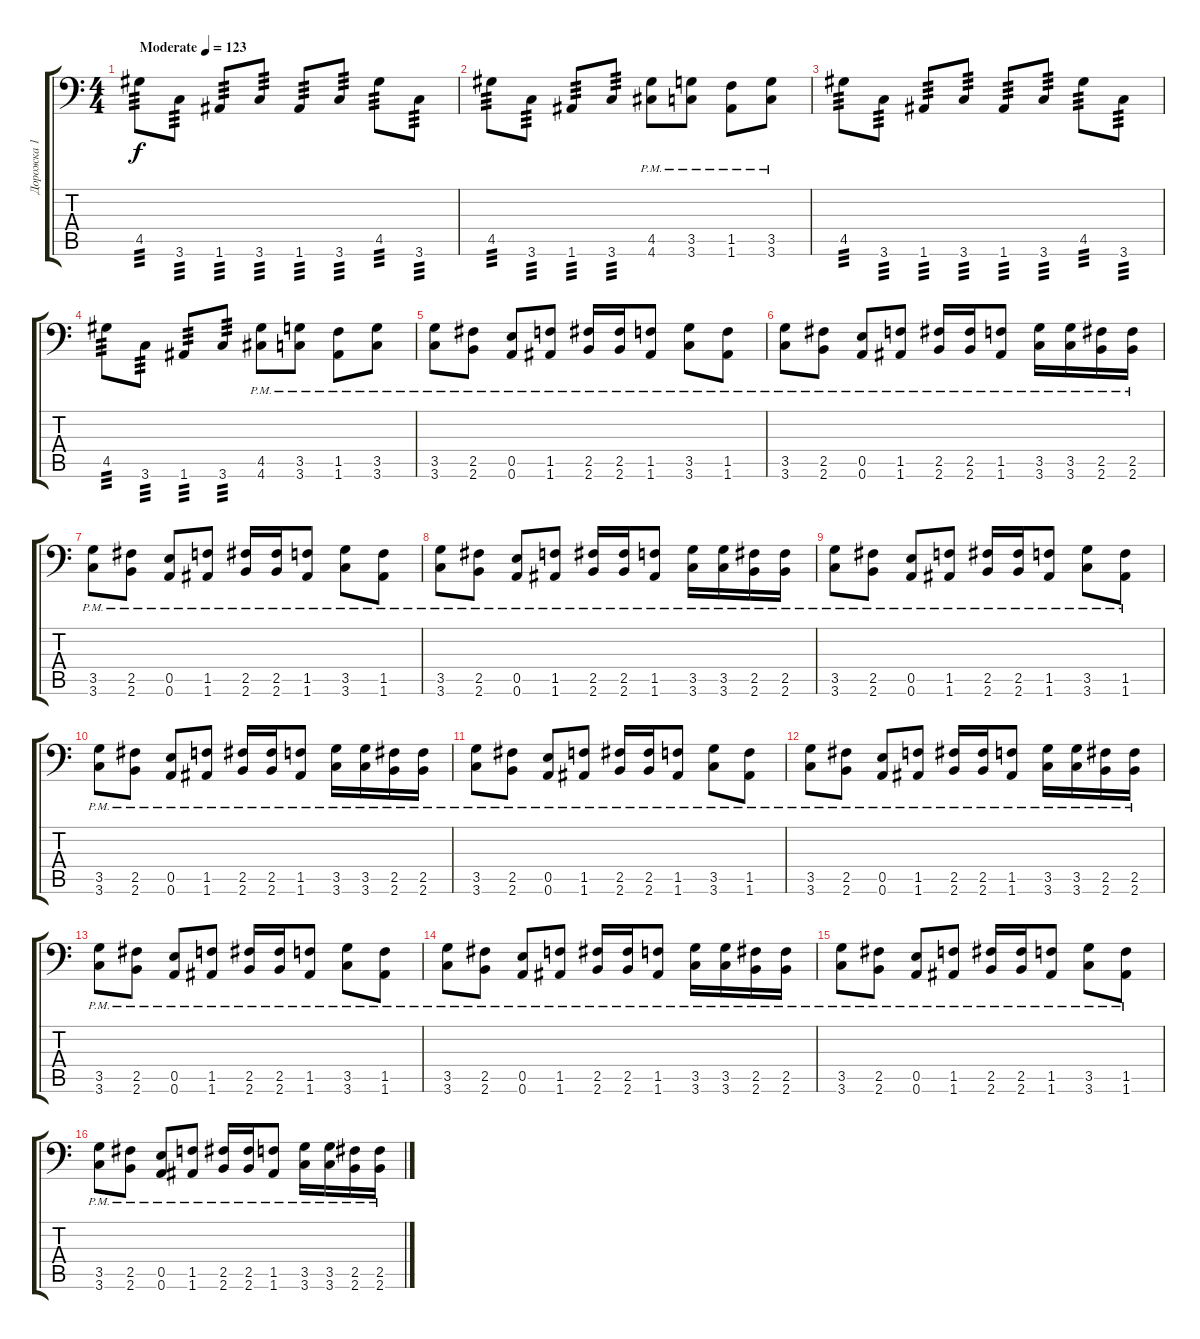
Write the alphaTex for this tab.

\track ("Дорожка 1" "Дорожка 1") {instrument distortionguitar}
\staff {score tabs}
\tuning (B3 Gb3 D3 A2 E2 A1) {hide}
\ts (4 4)
\tempo (123 "Moderate")
\clef f4
\ks c
4.5.8{tp 3 dy f instrument distortionguitar} 3.6.8{tp 3} 1.6.8{tp 3} 3.6.8{tp 3} 1.6.8{tp 3} 3.6.8{tp 3} 4.5.8{tp 3} 3.6.8{tp 3} |
4.5.8{tp 3} 3.6.8{tp 3} 1.6.8{tp 3} 3.6.8{tp 3} (4.5{pm} 4.6{pm}).8 (3.5{pm} 3.6{pm}).8 (1.5{pm} 1.6{pm}).8 (3.5{pm} 3.6{pm}).8 |
4.5.8{tp 3} 3.6.8{tp 3} 1.6.8{tp 3} 3.6.8{tp 3} 1.6.8{tp 3} 3.6.8{tp 3} 4.5.8{tp 3} 3.6.8{tp 3} |
4.5.8{tp 3} 3.6.8{tp 3} 1.6.8{tp 3} 3.6.8{tp 3} (4.5{pm} 4.6{pm}).8 (3.5{pm} 3.6{pm}).8 (1.5{pm} 1.6).8 (3.5{pm} 3.6{pm}).8 |
(3.5{pm} 3.6{pm}).8 (2.5{pm} 2.6{pm}).8 (0.5{pm} 0.6{pm}).8 (1.5{pm} 1.6{pm}).8 (2.5{pm} 2.6{pm}).16 (2.5{pm} 2.6{pm}).16 (1.5{pm} 1.6{pm}).8 (3.5{pm} 3.6{pm}).8 (1.5{pm} 1.6{pm}).8 |
(3.5{pm} 3.6{pm}).8 (2.5{pm} 2.6{pm}).8 (0.5{pm} 0.6{pm}).8 (1.5{pm} 1.6{pm}).8 (2.5{pm} 2.6{pm}).16 (2.5{pm} 2.6{pm}).16 (1.5{pm} 1.6{pm}).8 (3.5{pm} 3.6{pm}).16 (3.5{pm} 3.6{pm}).16 (2.5{pm} 2.6{pm}).16 (2.5{pm} 2.6{pm}).16 |
(3.5{pm} 3.6{pm}).8 (2.5{pm} 2.6{pm}).8 (0.5{pm} 0.6{pm}).8 (1.5{pm} 1.6{pm}).8 (2.5{pm} 2.6{pm}).16 (2.5{pm} 2.6{pm}).16 (1.5{pm} 1.6{pm}).8 (3.5{pm} 3.6{pm}).8 (1.5{pm} 1.6{pm}).8 |
(3.5{pm} 3.6{pm}).8 (2.5{pm} 2.6{pm}).8 (0.5{pm} 0.6{pm}).8 (1.5{pm} 1.6{pm}).8 (2.5{pm} 2.6{pm}).16 (2.5{pm} 2.6{pm}).16 (1.5{pm} 1.6{pm}).8 (3.5{pm} 3.6{pm}).16 (3.5{pm} 3.6{pm}).16 (2.5{pm} 2.6{pm}).16 (2.5{pm} 2.6{pm}).16 |
(3.5{pm} 3.6{pm}).8 (2.5{pm} 2.6{pm}).8 (0.5{pm} 0.6{pm}).8 (1.5{pm} 1.6{pm}).8 (2.5{pm} 2.6{pm}).16 (2.5{pm} 2.6{pm}).16 (1.5{pm} 1.6{pm}).8 (3.5{pm} 3.6{pm}).8 (1.5{pm} 1.6{pm}).8 |
(3.5{pm} 3.6{pm}).8 (2.5{pm} 2.6{pm}).8 (0.5{pm} 0.6{pm}).8 (1.5{pm} 1.6{pm}).8 (2.5{pm} 2.6{pm}).16 (2.5{pm} 2.6{pm}).16 (1.5{pm} 1.6{pm}).8 (3.5{pm} 3.6{pm}).16 (3.5{pm} 3.6{pm}).16 (2.5{pm} 2.6{pm}).16 (2.5{pm} 2.6{pm}).16 |
(3.5{pm} 3.6{pm}).8 (2.5{pm} 2.6{pm}).8 (0.5{pm} 0.6{pm}).8 (1.5{pm} 1.6{pm}).8 (2.5{pm} 2.6{pm}).16 (2.5{pm} 2.6{pm}).16 (1.5{pm} 1.6{pm}).8 (3.5{pm} 3.6{pm}).8 (1.5{pm} 1.6{pm}).8 |
(3.5{pm} 3.6{pm}).8 (2.5{pm} 2.6{pm}).8 (0.5{pm} 0.6{pm}).8 (1.5{pm} 1.6{pm}).8 (2.5{pm} 2.6{pm}).16 (2.5{pm} 2.6{pm}).16 (1.5{pm} 1.6{pm}).8 (3.5{pm} 3.6{pm}).16 (3.5{pm} 3.6{pm}).16 (2.5{pm} 2.6{pm}).16 (2.5{pm} 2.6{pm}).16 |
(3.5{pm} 3.6{pm}).8 (2.5{pm} 2.6{pm}).8 (0.5{pm} 0.6{pm}).8 (1.5{pm} 1.6{pm}).8 (2.5{pm} 2.6{pm}).16 (2.5{pm} 2.6{pm}).16 (1.5{pm} 1.6{pm}).8 (3.5{pm} 3.6{pm}).8 (1.5{pm} 1.6{pm}).8 |
(3.5{pm} 3.6{pm}).8 (2.5{pm} 2.6{pm}).8 (0.5{pm} 0.6{pm}).8 (1.5{pm} 1.6{pm}).8 (2.5{pm} 2.6{pm}).16 (2.5{pm} 2.6{pm}).16 (1.5{pm} 1.6{pm}).8 (3.5{pm} 3.6{pm}).16 (3.5{pm} 3.6{pm}).16 (2.5{pm} 2.6{pm}).16 (2.5{pm} 2.6{pm}).16 |
(3.5{pm} 3.6{pm}).8 (2.5{pm} 2.6{pm}).8 (0.5{pm} 0.6{pm}).8 (1.5{pm} 1.6{pm}).8 (2.5{pm} 2.6{pm}).16 (2.5{pm} 2.6{pm}).16 (1.5{pm} 1.6{pm}).8 (3.5{pm} 3.6{pm}).8 (1.5{pm} 1.6{pm}).8 |
(3.5{pm} 3.6{pm}).8 (2.5{pm} 2.6{pm}).8 (0.5{pm} 0.6{pm}).8 (1.5{pm} 1.6{pm}).8 (2.5{pm} 2.6{pm}).16 (2.5{pm} 2.6{pm}).16 (1.5{pm} 1.6{pm}).8 (3.5{pm} 3.6{pm}).16 (3.5{pm} 3.6{pm}).16 (2.5{pm} 2.6{pm}).16 (2.5{pm} 2.6{pm}).16
